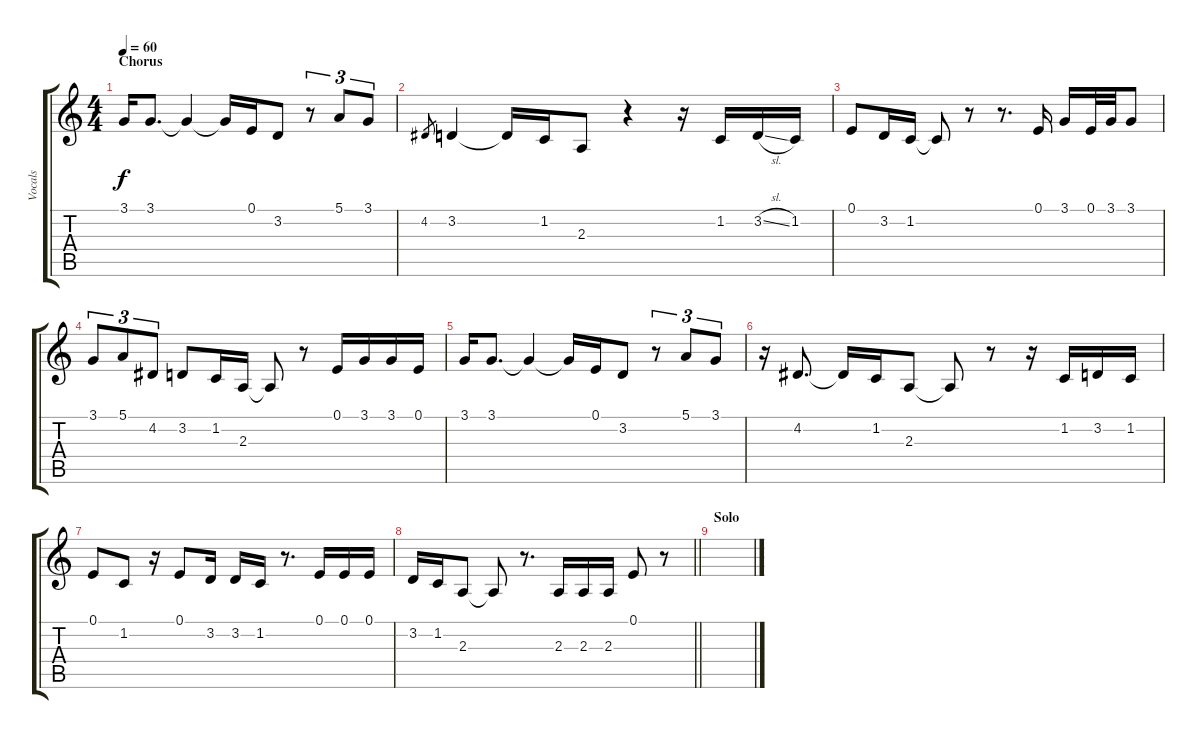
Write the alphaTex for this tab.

\track ("Vocals" "Vocals") {instrument lead6voice}
\staff {score tabs}
\tuning (E4 B3 G3 D3 A2 E2) {hide}
\ts (4 4)
\section ("" "Chorus")
\tempo 60
\clef g2
\ks c
3.1.16{dy f} 3.1.8{d} 3.1{t}.4 3.1{t}.16 0.1.16 3.2.8 r.8{tu (3 2)} 5.1.8{tu (3 2)} 3.1.8{tu (3 2)} |
4.2.8{gr} 3.2.4 3.2{t}.16 1.2.16 2.3.8 r.4 r.16 1.2.16 3.2{sl}.16 1.2.16 |
0.1.8 3.2.16 1.2.16 1.2{t}.8 r.8 r.8{d} 0.1.16 3.1.16 0.1.32 3.1.32 3.1.8 |
3.1.8{tu (3 2)} 5.1.8{tu (3 2)} 4.2.8{tu (3 2)} 3.2.8 1.2.16 2.3.16 2.3{t}.8 r.8 0.1.16 3.1.16 3.1.16 0.1.16 |
3.1.16 3.1.8{d} 3.1{t}.4 3.1{t}.16 0.1.16 3.2.8 r.8{tu (3 2)} 5.1.8{tu (3 2)} 3.1.8{tu (3 2)} |
r.16 4.2.8{d} 4.2{t}.16 1.2.16 2.3.8 2.3{t}.8 r.8 r.16 1.2.16 3.2.16 1.2.16 |
0.1.8 1.2.8 r.16 0.1.8 3.2.16 3.2.16 1.2.16 r.8{d} 0.1.16 0.1.16 0.1.16 |
\barLineRight lightlight
3.2.16 1.2.16 2.3.8 2.3{t}.8 r.8{d} 2.3.16 2.3.16 2.3.16 0.1.8 r.8 |
\section ("" "Solo")
